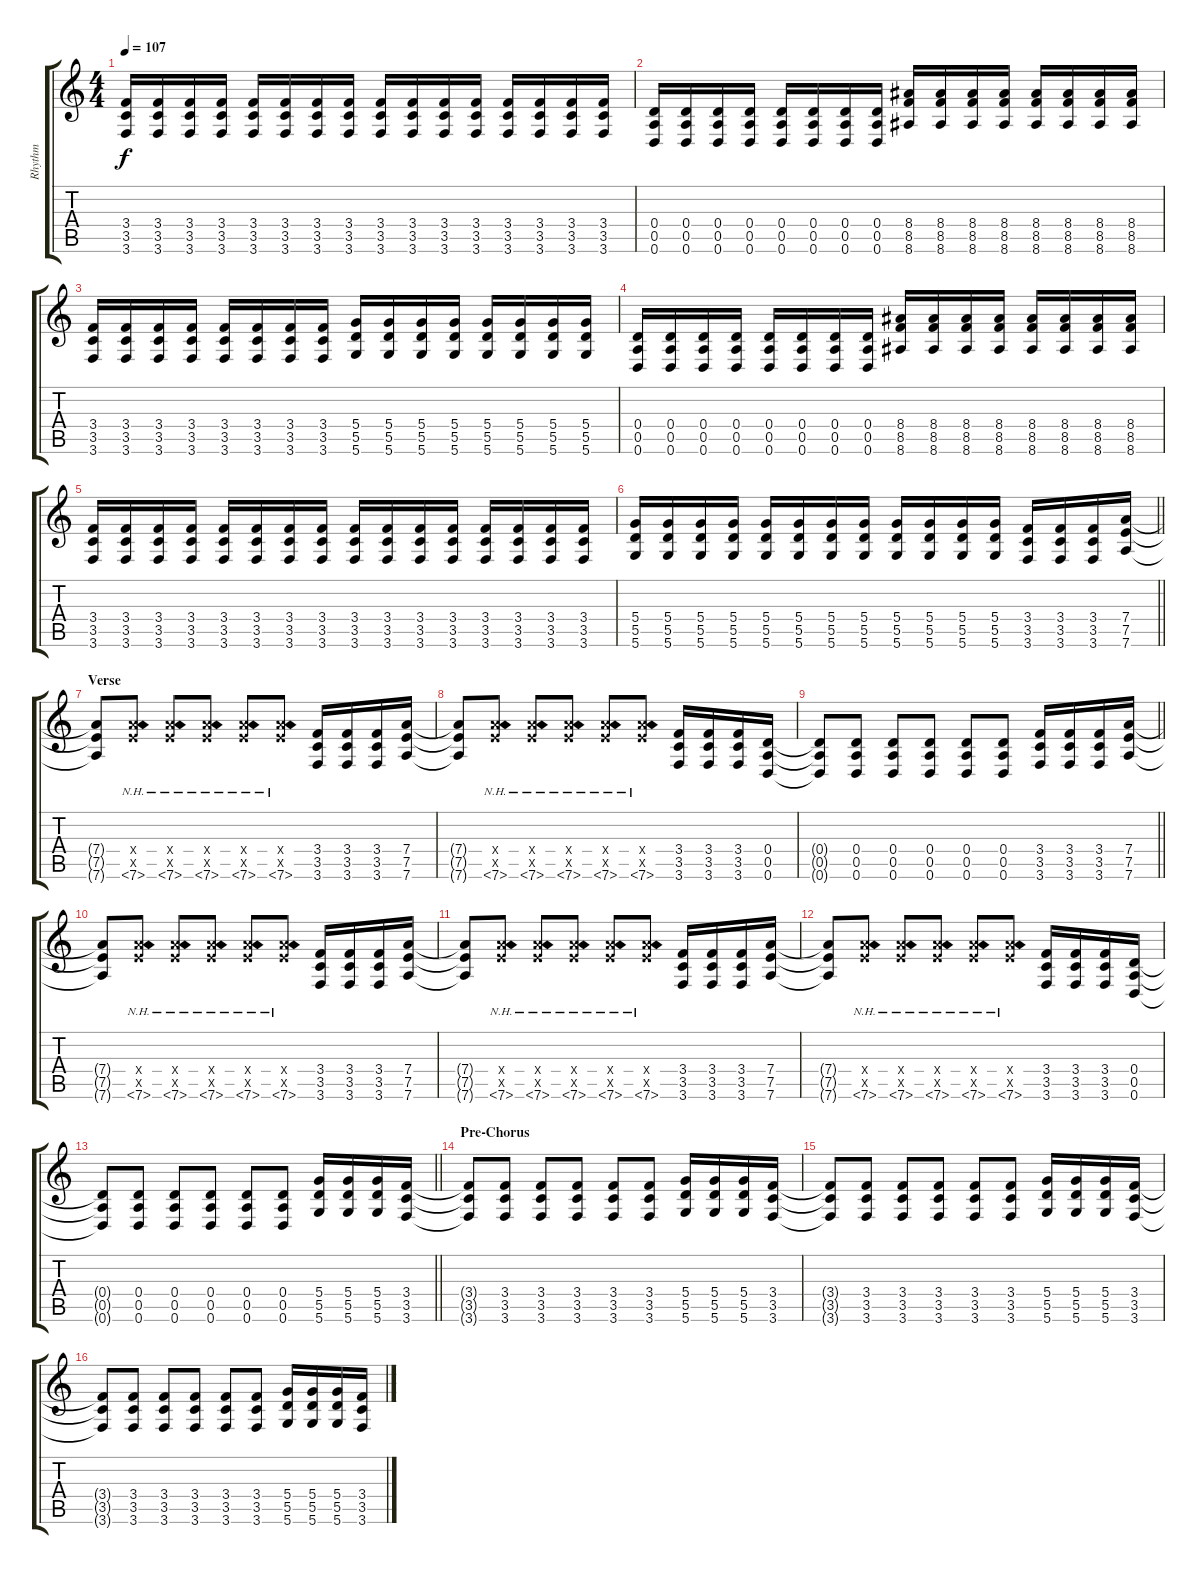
\track ("Rhythm" "Rhythm") {instrument distortionguitar}
\staff {score tabs}
\tuning (E4 B3 G3 D3 A2 D2) {hide}
\ts (4 4)
\tempo 107
\clef g2
\ks c
(3.4 3.5 3.6).16{dy f} (3.4 3.5 3.6).16 (3.4 3.5 3.6).16 (3.4 3.5 3.6).16 (3.4 3.5 3.6).16 (3.4 3.5 3.6).16 (3.4 3.5 3.6).16 (3.4 3.5 3.6).16 (3.4 3.5 3.6).16 (3.4 3.5 3.6).16 (3.4 3.5 3.6).16 (3.4 3.5 3.6).16 (3.4 3.5 3.6).16 (3.4 3.5 3.6).16 (3.4 3.5 3.6).16 (3.4 3.5 3.6).16 |
(0.4 0.5 0.6).16 (0.4 0.5 0.6).16 (0.4 0.5 0.6).16 (0.4 0.5 0.6).16 (0.4 0.5 0.6).16 (0.4 0.5 0.6).16 (0.4 0.5 0.6).16 (0.4 0.5 0.6).16 (8.4 8.5 8.6).16 (8.4 8.5 8.6).16 (8.4 8.5 8.6).16 (8.4 8.5 8.6).16 (8.4 8.5 8.6).16 (8.4 8.5 8.6).16 (8.4 8.5 8.6).16 (8.4 8.5 8.6).16 |
(3.4 3.5 3.6).16 (3.4 3.5 3.6).16 (3.4 3.5 3.6).16 (3.4 3.5 3.6).16 (3.4 3.5 3.6).16 (3.4 3.5 3.6).16 (3.4 3.5 3.6).16 (3.4 3.5 3.6).16 (5.4 5.5 5.6).16 (5.4 5.5 5.6).16 (5.4 5.5 5.6).16 (5.4 5.5 5.6).16 (5.4 5.5 5.6).16 (5.4 5.5 5.6).16 (5.4 5.5 5.6).16 (5.4 5.5 5.6).16 |
(0.4 0.5 0.6).16 (0.4 0.5 0.6).16 (0.4 0.5 0.6).16 (0.4 0.5 0.6).16 (0.4 0.5 0.6).16 (0.4 0.5 0.6).16 (0.4 0.5 0.6).16 (0.4 0.5 0.6).16 (8.4 8.5 8.6).16 (8.4 8.5 8.6).16 (8.4 8.5 8.6).16 (8.4 8.5 8.6).16 (8.4 8.5 8.6).16 (8.4 8.5 8.6).16 (8.4 8.5 8.6).16 (8.4 8.5 8.6).16 |
(3.4 3.5 3.6).16 (3.4 3.5 3.6).16 (3.4 3.5 3.6).16 (3.4 3.5 3.6).16 (3.4 3.5 3.6).16 (3.4 3.5 3.6).16 (3.4 3.5 3.6).16 (3.4 3.5 3.6).16 (3.4 3.5 3.6).16 (3.4 3.5 3.6).16 (3.4 3.5 3.6).16 (3.4 3.5 3.6).16 (3.4 3.5 3.6).16 (3.4 3.5 3.6).16 (3.4 3.5 3.6).16 (3.4 3.5 3.6).16 |
\barLineRight lightlight
(5.4 5.5 5.6).16 (5.4 5.5 5.6).16 (5.4 5.5 5.6).16 (5.4 5.5 5.6).16 (5.4 5.5 5.6).16 (5.4 5.5 5.6).16 (5.4 5.5 5.6).16 (5.4 5.5 5.6).16 (5.4 5.5 5.6).16 (5.4 5.5 5.6).16 (5.4 5.5 5.6).16 (5.4 5.5 5.6).16 (3.4 3.5 3.6).16 (3.4 3.5 3.6).16 (3.4 3.5 3.6).16 (7.4 7.5 7.6).16 |
\section ("" "Verse")
(7.4{t} 7.5{t} 7.6{t}).8 (7.4{x} 7.5{x} 7.6{nh}).8 (7.4{x} 7.5{x} 7.6{nh}).8 (7.4{x} 7.5{x} 7.6{nh}).8 (7.4{x} 7.5{x} 7.6{nh}).8 (7.4{x} 7.5{x} 7.6{nh}).8 (3.4 3.5 3.6).16 (3.4 3.5 3.6).16 (3.4 3.5 3.6).16 (7.4 7.5 7.6).16 |
(7.4{t} 7.5{t} 7.6{t}).8 (7.4{x} 7.5{x} 7.6{nh}).8 (7.4{x} 7.5{x} 7.6{nh}).8 (7.4{x} 7.5{x} 7.6{nh}).8 (7.4{x} 7.5{x} 7.6{nh}).8 (7.4{x} 7.5{x} 7.6{nh}).8 (3.4 3.5 3.6).16 (3.4 3.5 3.6).16 (3.4 3.5 3.6).16 (0.4 0.5 0.6).16 |
\barLineRight lightlight
(0.4{t} 0.5{t} 0.6{t}).8 (0.4 0.5 0.6).8 (0.4 0.5 0.6).8 (0.4 0.5 0.6).8 (0.4 0.5 0.6).8 (0.4 0.5 0.6).8 (3.4 3.5 3.6).16 (3.4 3.5 3.6).16 (3.4 3.5 3.6).16 (7.4 7.5 7.6).16 |
(7.4{t} 7.5{t} 7.6{t}).8 (7.4{x} 7.5{x} 7.6{nh}).8 (7.4{x} 7.5{x} 7.6{nh}).8 (7.4{x} 7.5{x} 7.6{nh}).8 (7.4{x} 7.5{x} 7.6{nh}).8 (7.4{x} 7.5{x} 7.6{nh}).8 (3.4 3.5 3.6).16 (3.4 3.5 3.6).16 (3.4 3.5 3.6).16 (7.4 7.5 7.6).16 |
(7.4{t} 7.5{t} 7.6{t}).8 (7.4{x} 7.5{x} 7.6{nh}).8 (7.4{x} 7.5{x} 7.6{nh}).8 (7.4{x} 7.5{x} 7.6{nh}).8 (7.4{x} 7.5{x} 7.6{nh}).8 (7.4{x} 7.5{x} 7.6{nh}).8 (3.4 3.5 3.6).16 (3.4 3.5 3.6).16 (3.4 3.5 3.6).16 (7.4 7.5 7.6).16 |
(7.4{t} 7.5{t} 7.6{t}).8 (7.4{x} 7.5{x} 7.6{nh}).8 (7.4{x} 7.5{x} 7.6{nh}).8 (7.4{x} 7.5{x} 7.6{nh}).8 (7.4{x} 7.5{x} 7.6{nh}).8 (7.4{x} 7.5{x} 7.6{nh}).8 (3.4 3.5 3.6).16 (3.4 3.5 3.6).16 (3.4 3.5 3.6).16 (0.4 0.5 0.6).16 |
\barLineRight lightlight
(0.4{t} 0.5{t} 0.6{t}).8 (0.4 0.5 0.6).8 (0.4 0.5 0.6).8 (0.4 0.5 0.6).8 (0.4 0.5 0.6).8 (0.4 0.5 0.6).8 (5.4 5.5 5.6).16 (5.4 5.5 5.6).16 (5.4 5.5 5.6).16 (3.4 3.5 3.6).16 |
\section ("" "Pre-Chorus")
(3.4{t} 3.5{t} 3.6{t}).8 (3.4 3.5 3.6).8 (3.4 3.5 3.6).8 (3.4 3.5 3.6).8 (3.4 3.5 3.6).8 (3.4 3.5 3.6).8 (5.4 5.5 5.6).16 (5.4 5.5 5.6).16 (5.4 5.5 5.6).16 (3.4 3.5 3.6).16 |
(3.4{t} 3.5{t} 3.6{t}).8 (3.4 3.5 3.6).8 (3.4 3.5 3.6).8 (3.4 3.5 3.6).8 (3.4 3.5 3.6).8 (3.4 3.5 3.6).8 (5.4 5.5 5.6).16 (5.4 5.5 5.6).16 (5.4 5.5 5.6).16 (3.4 3.5 3.6).16 |
(3.4{t} 3.5{t} 3.6{t}).8 (3.4 3.5 3.6).8 (3.4 3.5 3.6).8 (3.4 3.5 3.6).8 (3.4 3.5 3.6).8 (3.4 3.5 3.6).8 (5.4 5.5 5.6).16 (5.4 5.5 5.6).16 (5.4 5.5 5.6).16 (3.4 3.5 3.6).16
